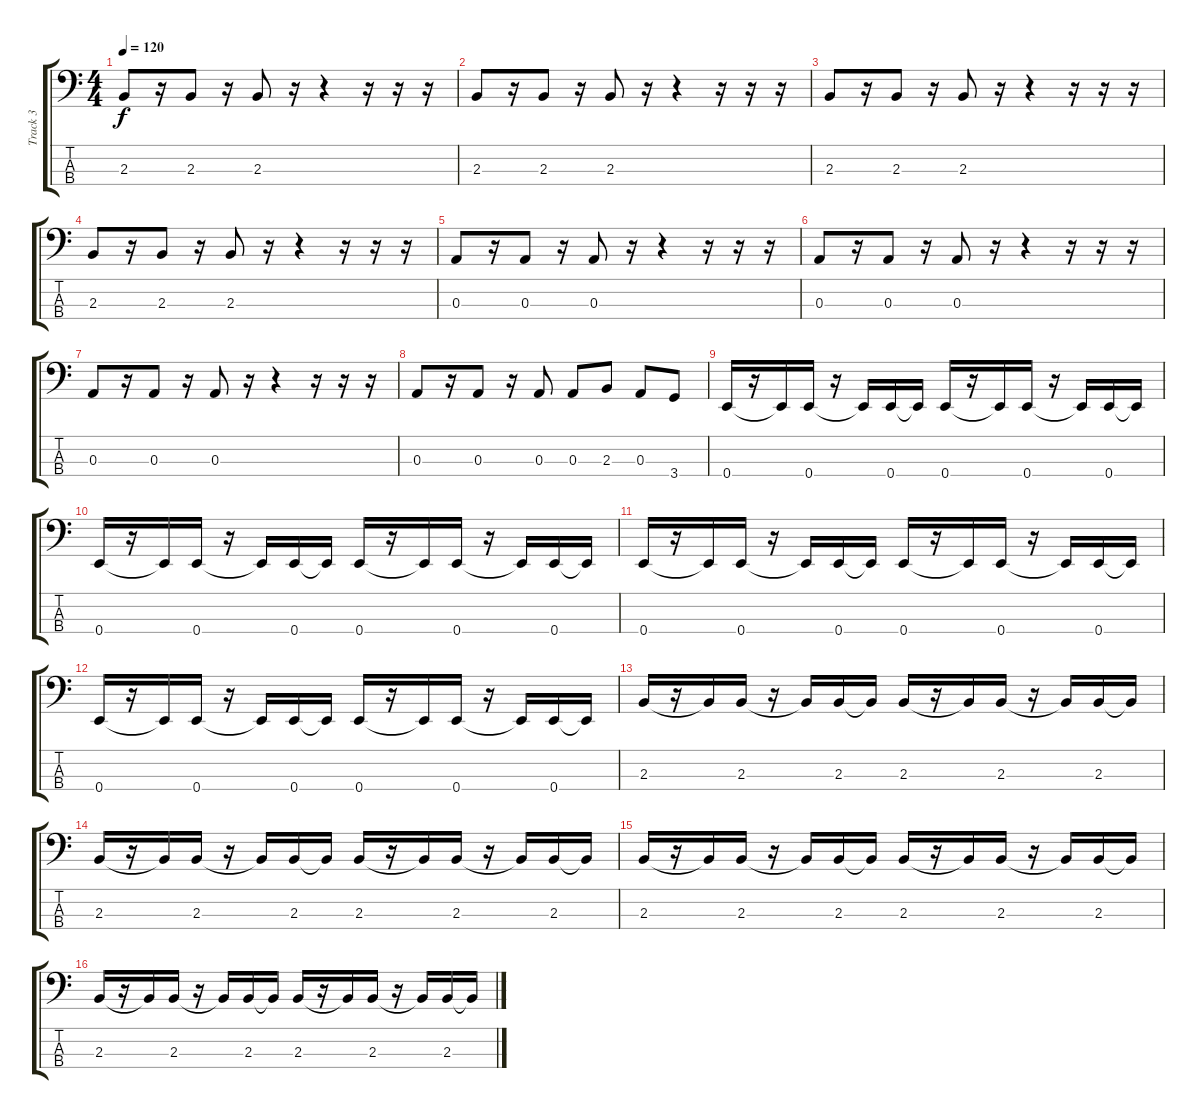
\track ("Track 3" "Track 3") {instrument electricbassfinger}
\staff {score tabs}
\tuning (G2 D2 A1 E1) {hide}
\ts (4 4)
\tempo 120
\clef f4
\ks c
2.3.8{dy f} r.16 2.3.8 r.16 2.3.8 r.16 r.4 r.16 r.16 r.16 |
2.3.8 r.16 2.3.8 r.16 2.3.8 r.16 r.4 r.16 r.16 r.16 |
2.3.8 r.16 2.3.8 r.16 2.3.8 r.16 r.4 r.16 r.16 r.16 |
2.3.8 r.16 2.3.8 r.16 2.3.8 r.16 r.4 r.16 r.16 r.16 |
0.3.8 r.16 0.3.8 r.16 0.3.8 r.16 r.4 r.16 r.16 r.16 |
0.3.8 r.16 0.3.8 r.16 0.3.8 r.16 r.4 r.16 r.16 r.16 |
0.3.8 r.16 0.3.8 r.16 0.3.8 r.16 r.4 r.16 r.16 r.16 |
0.3.8 r.16 0.3.8 r.16 0.3.8 0.3.8 2.3.8 0.3.8 3.4.8 |
0.4.16 r.16 0.4{t}.16 0.4.16 r.16 0.4{t}.16 0.4.16 0.4{t}.16 0.4.16 r.16 0.4{t}.16 0.4.16 r.16 0.4{t}.16 0.4.16 0.4{t}.16 |
0.4.16 r.16 0.4{t}.16 0.4.16 r.16 0.4{t}.16 0.4.16 0.4{t}.16 0.4.16 r.16 0.4{t}.16 0.4.16 r.16 0.4{t}.16 0.4.16 0.4{t}.16 |
0.4.16 r.16 0.4{t}.16 0.4.16 r.16 0.4{t}.16 0.4.16 0.4{t}.16 0.4.16 r.16 0.4{t}.16 0.4.16 r.16 0.4{t}.16 0.4.16 0.4{t}.16 |
0.4.16 r.16 0.4{t}.16 0.4.16 r.16 0.4{t}.16 0.4.16 0.4{t}.16 0.4.16 r.16 0.4{t}.16 0.4.16 r.16 0.4{t}.16 0.4.16 0.4{t}.16 |
2.3.16 r.16 2.3{t}.16 2.3.16 r.16 2.3{t}.16 2.3.16 2.3{t}.16 2.3.16 r.16 2.3{t}.16 2.3.16 r.16 2.3{t}.16 2.3.16 2.3{t}.16 |
2.3.16 r.16 2.3{t}.16 2.3.16 r.16 2.3{t}.16 2.3.16 2.3{t}.16 2.3.16 r.16 2.3{t}.16 2.3.16 r.16 2.3{t}.16 2.3.16 2.3{t}.16 |
2.3.16 r.16 2.3{t}.16 2.3.16 r.16 2.3{t}.16 2.3.16 2.3{t}.16 2.3.16 r.16 2.3{t}.16 2.3.16 r.16 2.3{t}.16 2.3.16 2.3{t}.16 |
2.3.16 r.16 2.3{t}.16 2.3.16 r.16 2.3{t}.16 2.3.16 2.3{t}.16 2.3.16 r.16 2.3{t}.16 2.3.16 r.16 2.3{t}.16 2.3.16 2.3{t}.16
